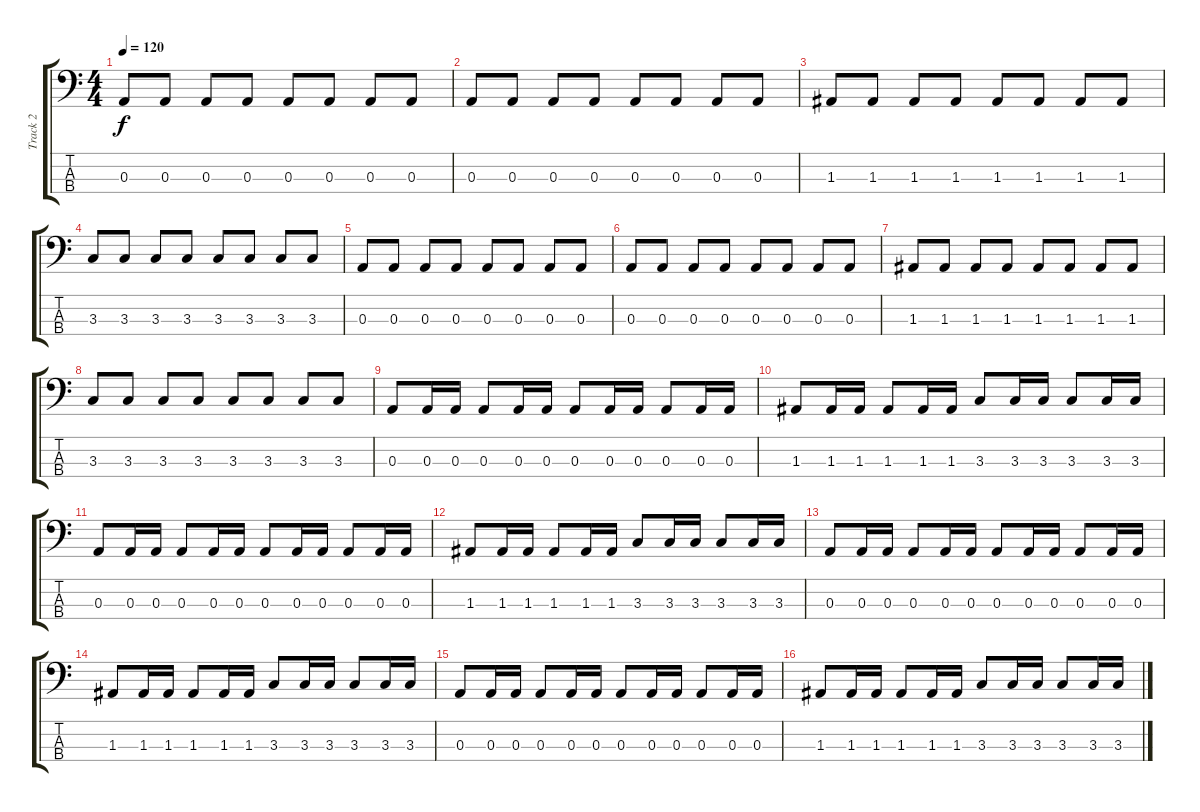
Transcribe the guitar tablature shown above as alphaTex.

\track ("Track 2" "Track 2") {instrument electricbassfinger}
\staff {score tabs}
\tuning (G2 D2 A1 E1) {hide}
\ts (4 4)
\tempo 120
\clef f4
\ks c
0.3.8{dy f} 0.3.8 0.3.8 0.3.8 0.3.8 0.3.8 0.3.8 0.3.8 |
0.3.8 0.3.8 0.3.8 0.3.8 0.3.8 0.3.8 0.3.8 0.3.8 |
1.3.8 1.3.8 1.3.8 1.3.8 1.3.8 1.3.8 1.3.8 1.3.8 |
3.3.8 3.3.8 3.3.8 3.3.8 3.3.8 3.3.8 3.3.8 3.3.8 |
0.3.8 0.3.8 0.3.8 0.3.8 0.3.8 0.3.8 0.3.8 0.3.8 |
0.3.8 0.3.8 0.3.8 0.3.8 0.3.8 0.3.8 0.3.8 0.3.8 |
1.3.8 1.3.8 1.3.8 1.3.8 1.3.8 1.3.8 1.3.8 1.3.8 |
3.3.8 3.3.8 3.3.8 3.3.8 3.3.8 3.3.8 3.3.8 3.3.8 |
0.3.8 0.3.16 0.3.16 0.3.8 0.3.16 0.3.16 0.3.8 0.3.16 0.3.16 0.3.8 0.3.16 0.3.16 |
1.3.8 1.3.16 1.3.16 1.3.8 1.3.16 1.3.16 3.3.8 3.3.16 3.3.16 3.3.8 3.3.16 3.3.16 |
0.3.8 0.3.16 0.3.16 0.3.8 0.3.16 0.3.16 0.3.8 0.3.16 0.3.16 0.3.8 0.3.16 0.3.16 |
1.3.8 1.3.16 1.3.16 1.3.8 1.3.16 1.3.16 3.3.8 3.3.16 3.3.16 3.3.8 3.3.16 3.3.16 |
0.3.8 0.3.16 0.3.16 0.3.8 0.3.16 0.3.16 0.3.8 0.3.16 0.3.16 0.3.8 0.3.16 0.3.16 |
1.3.8 1.3.16 1.3.16 1.3.8 1.3.16 1.3.16 3.3.8 3.3.16 3.3.16 3.3.8 3.3.16 3.3.16 |
0.3.8 0.3.16 0.3.16 0.3.8 0.3.16 0.3.16 0.3.8 0.3.16 0.3.16 0.3.8 0.3.16 0.3.16 |
1.3.8 1.3.16 1.3.16 1.3.8 1.3.16 1.3.16 3.3.8 3.3.16 3.3.16 3.3.8 3.3.16 3.3.16
